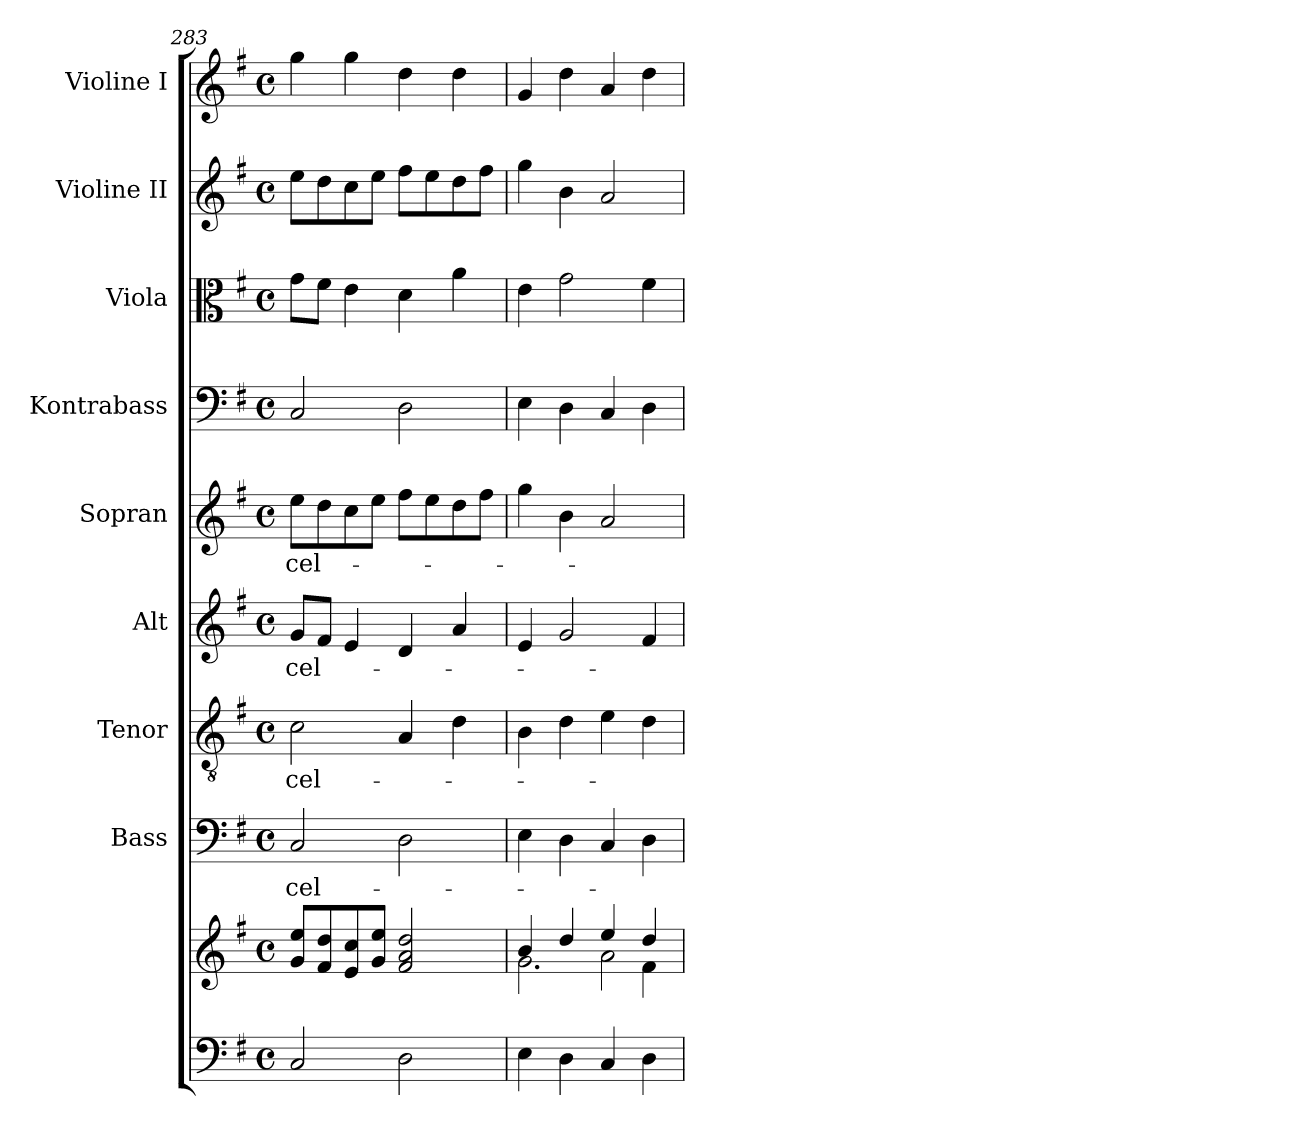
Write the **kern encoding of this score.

**kern	**kern	**kern	**text	**kern	**text	**kern	**text	**kern	**text	**kern	**kern	**kern	**kern
*part9	*part9	*part8	*part8	*part7	*part7	*part6	*part6	*part5	*part5	*part4	*part3	*part2	*part1
*staff10	*staff9	*staff8	*staff8	*staff7	*staff7	*staff6	*staff6	*staff5	*staff5	*staff4	*staff3	*staff2	*staff1
*	*	*I"Bass	*	*I"Tenor	*	*I"Alt	*	*I"Sopran	*	*I"Kontrabass	*I"Viola	*I"Violine II	*I"Violine I
*	*	*I'B.	*	*I'T.	*	*I'A.	*	*I'S.	*	*I'Kb.	*I'Vla.	*I'Vl. II	*I'Vl. I
*clefF4	*clefG2	*clefF4	*	*clefGv2	*	*clefG2	*	*clefG2	*	*clefF4	*clefC3	*clefG2	*clefG2
*	*	*	*	*	*	*	*	*	*	*ITrd7c12	*	*	*
*k[f#]	*k[f#]	*k[f#]	*	*k[f#]	*	*k[f#]	*	*k[f#]	*	*k[f#]	*k[f#]	*k[f#]	*k[f#]
*G:	*G:	*G:	*	*G:	*	*G:	*	*G:	*	*G:	*G:	*G:	*G:
*M4/4	*M4/4	*M4/4	*	*M4/4	*	*M4/4	*	*M4/4	*	*M4/4	*M4/4	*M4/4	*M4/4
*met(c)	*met(c)	*met(c)	*	*met(c)	*	*met(c)	*	*met(c)	*	*met(c)	*met(c)	*met(c)	*met(c)
=283	=283	=283	=283	=283	=283	=283	=283	=283	=283	=283	=283	=283	=283
!	!	!	!LO:LY:b	!	!LO:LY:b	!	!LO:LY:b	!	!LO:LY:b	!	!	!	!
2C/	8g/ 8ee/L	2C/	-cel-	2c\	-cel-	8g/L	-cel-	8ee\L	-cel-	2CC/	8g\L	8ee\L	4gg\
.	8f#/ 8dd/	.	.	.	.	8f#/J	.	8dd\	.	.	8f#\J	8dd\	.
.	8e/ 8cc/	.	.	.	.	4e/	.	8cc\	.	.	4e\	8cc\	4gg\
.	8g/ 8ee/J	.	.	.	.	.	.	8ee\J	.	.	.	8ee\J	.
2D\	2f#/ 2a/ 2dd/	2D\	.	4A/	.	4d/	.	8ff#\L	.	2DD\	4d\	8ff#\L	4dd\
.	.	.	.	.	.	.	.	8ee\	.	.	.	8ee\	.
.	.	.	.	4d\	.	4a/	.	8dd\	.	.	4a\	8dd\	4dd\
.	.	.	.	.	.	.	.	8ff#\J	.	.	.	8ff#\J	.
=284	=284	=284	=284	=284	=284	=284	=284	=284	=284	=284	=284	=284	=284
*	*^	*	*	*	*	*	*	*	*	*	*	*	*
*	*	*^	*	*	*	*	*	*	*	*	*	*	*	*
4E\	4b/	2.g\	2ryy	4E\	.	4B\	.	4e/	.	4gg\	.	4EE\	4e\	4gg\	4g/
4D\	4dd/	.	.	4D\	.	4d\	.	2g/	.	4b\	.	4DD\	2g\	4b\	4dd\
4C/	4ee/	.	2a\	4C/	.	4e\	.	.	.	2a/	.	4CC/	.	2a/	4a/
4D\	4dd/	4f#\	.	4D\	.	4d\	.	4f#/	.	.	.	4DD\	4f#\	.	4dd\
*	*v	*v	*v	*	*	*	*	*	*	*	*	*	*	*	*
=	=	=	=	=	=	=	=	=	=	=	=	=	=
*-	*-	*-	*-	*-	*-	*-	*-	*-	*-	*-	*-	*-	*-
